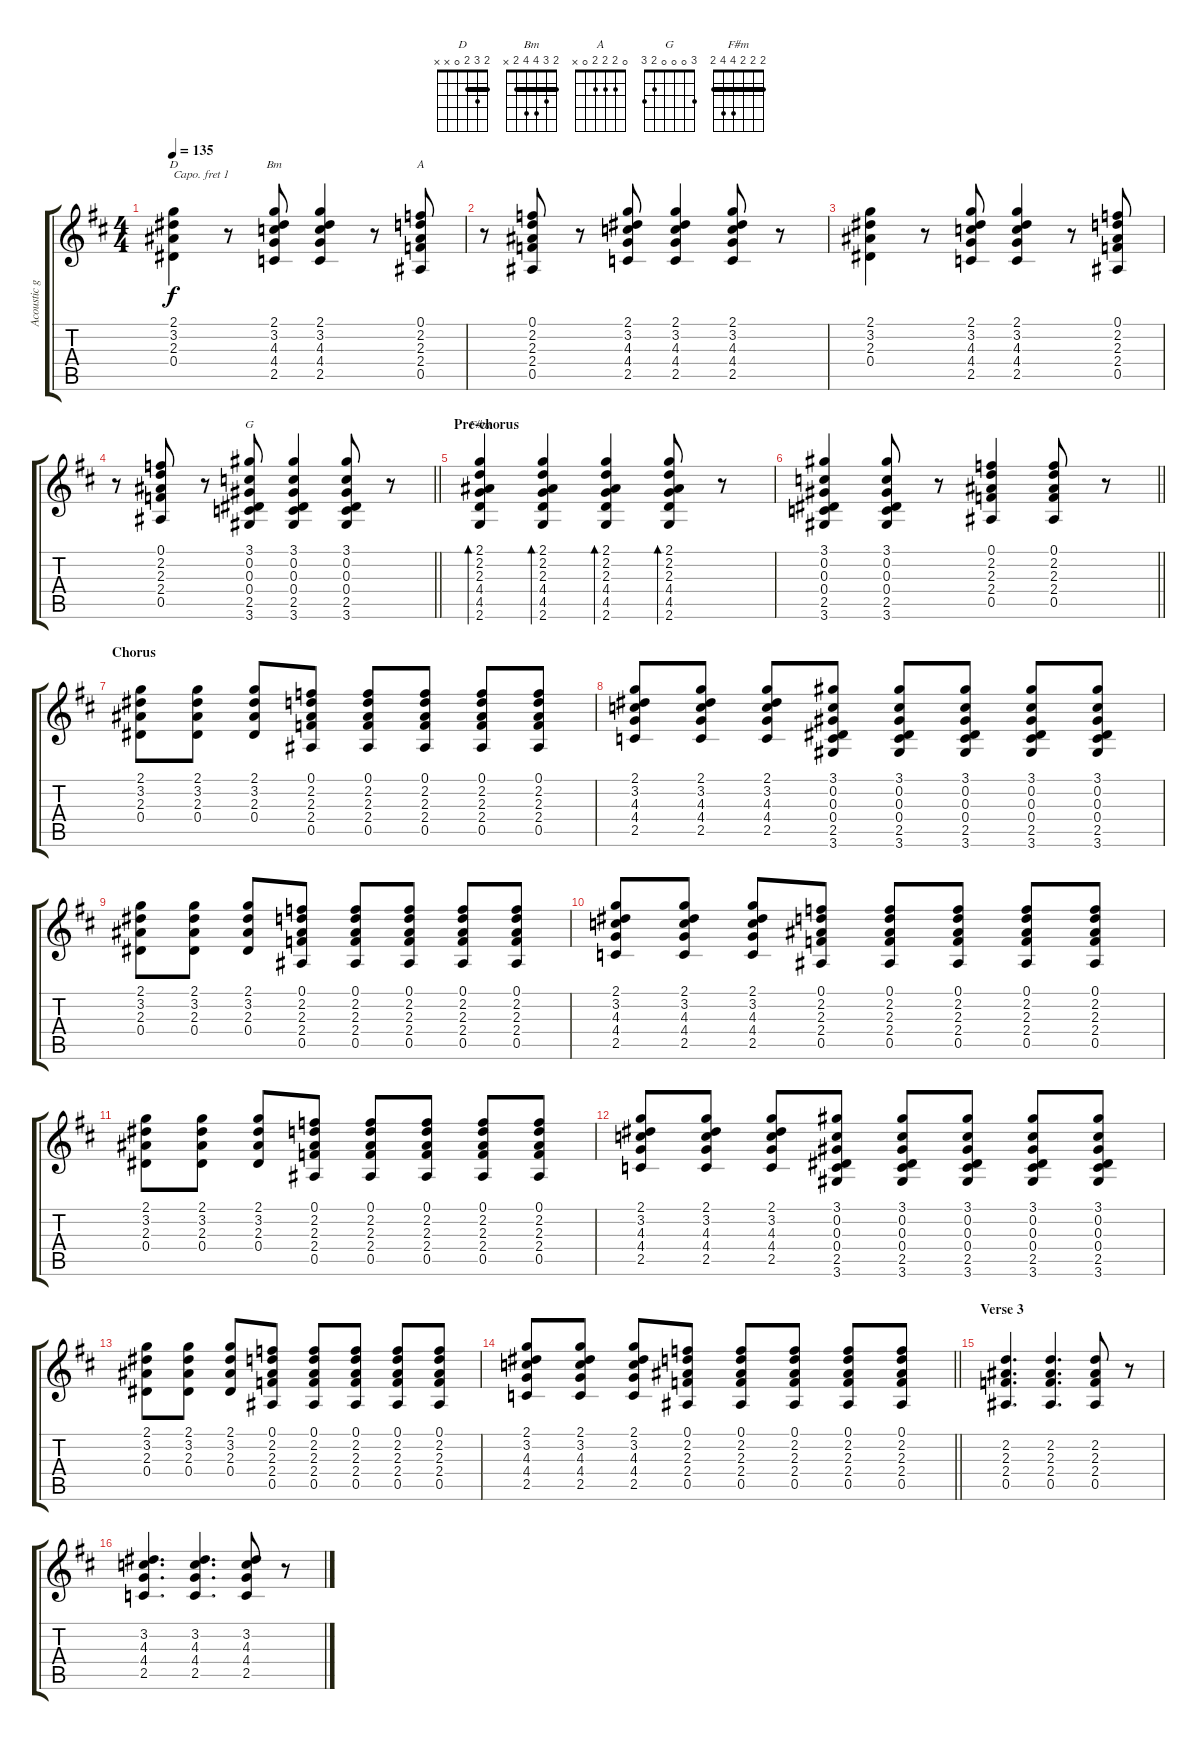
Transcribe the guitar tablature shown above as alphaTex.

\track ("Acoustic guitar" "Acoustic g") {instrument acousticguitarsteel}
\staff {score tabs}
\capo 1
\tuning (E4 B3 G3 D3 A2 E2) {hide}
\chord ("D" 2 3 2 0 x x) {barre 2}
\chord ("Bm" 2 3 4 4 2 x) {barre 2}
\chord ("A" 0 2 2 2 0 x)
\chord ("G" 3 0 0 0 2 3)
\chord ("F#m" 2 2 2 4 4 2) {barre 2}
\ts (4 4)
\tempo 135
\clef g2
\ks d
(2.1 3.2 2.3 0.4).4{ch "D" dy f} r.8 (2.1 3.2 4.3 4.4 2.5).8{ch "Bm"} (2.1 3.2 4.3 4.4 2.5).4 r.8 (0.1 2.2 2.3 2.4 0.5).8{ch "A"} |
r.8 (0.1 2.2 2.3 2.4 0.5).8 r.8 (2.1 3.2 4.3 4.4 2.5).8 (2.1 3.2 4.3 4.4 2.5).4 (2.1 3.2 4.3 4.4 2.5).8 r.8 |
(2.1 3.2 2.3 0.4).4 r.8 (2.1 3.2 4.3 4.4 2.5).8 (2.1 3.2 4.3 4.4 2.5).4 r.8 (0.1 2.2 2.3 2.4 0.5).8 |
\barLineRight lightlight
r.8 (0.1 2.2 2.3 2.4 0.5).8 r.8 (3.1 0.2 0.3 0.4 2.5 3.6).8{ch "G"} (3.1 0.2 0.3 0.4 2.5 3.6).4 (3.1 0.2 0.3 0.4 2.5 3.6).8 r.8 |
\section ("" "Pre-chorus")
(2.1 2.2 2.3 4.4 4.5 2.6).4{bd 60 ch "F#m"} (2.1 2.2 2.3 4.4 4.5 2.6).4{bd 60} (2.1 2.2 2.3 4.4 4.5 2.6).4{bd 60} (2.1 2.2 2.3 4.4 4.5 2.6).8{bd 60} r.8 |
\barLineRight lightlight
(3.1 0.2 0.3 0.4 2.5 3.6).4 (3.1 0.2 0.3 0.4 2.5 3.6).8 r.8 (0.1 2.2 2.3 2.4 0.5).4 (0.1 2.2 2.3 2.4 0.5).8 r.8 |
\section ("" "Chorus")
(2.1 3.2 2.3 0.4).8 (2.1 3.2 2.3 0.4).8 (2.1 3.2 2.3 0.4).8 (0.1 2.2 2.3 2.4 0.5).8 (0.1 2.2 2.3 2.4 0.5).8 (0.1 2.2 2.3 2.4 0.5).8 (0.1 2.2 2.3 2.4 0.5).8 (0.1 2.2 2.3 2.4 0.5).8 |
(2.1 3.2 4.3 4.4 2.5).8 (2.1 3.2 4.3 4.4 2.5).8 (2.1 3.2 4.3 4.4 2.5).8 (3.1 0.2 0.3 0.4 2.5 3.6).8 (3.1 0.2 0.3 0.4 2.5 3.6).8 (3.1 0.2 0.3 0.4 2.5 3.6).8 (3.1 0.2 0.3 0.4 2.5 3.6).8 (3.1 0.2 0.3 0.4 2.5 3.6).8 |
(2.1 3.2 2.3 0.4).8 (2.1 3.2 2.3 0.4).8 (2.1 3.2 2.3 0.4).8 (0.1 2.2 2.3 2.4 0.5).8 (0.1 2.2 2.3 2.4 0.5).8 (0.1 2.2 2.3 2.4 0.5).8 (0.1 2.2 2.3 2.4 0.5).8 (0.1 2.2 2.3 2.4 0.5).8 |
(2.1 3.2 4.3 4.4 2.5).8 (2.1 3.2 4.3 4.4 2.5).8 (2.1 3.2 4.3 4.4 2.5).8 (0.1 2.2 2.3 2.4 0.5).8 (0.1 2.2 2.3 2.4 0.5).8 (0.1 2.2 2.3 2.4 0.5).8 (0.1 2.2 2.3 2.4 0.5).8 (0.1 2.2 2.3 2.4 0.5).8 |
(2.1 3.2 2.3 0.4).8 (2.1 3.2 2.3 0.4).8 (2.1 3.2 2.3 0.4).8 (0.1 2.2 2.3 2.4 0.5).8 (0.1 2.2 2.3 2.4 0.5).8 (0.1 2.2 2.3 2.4 0.5).8 (0.1 2.2 2.3 2.4 0.5).8 (0.1 2.2 2.3 2.4 0.5).8 |
(2.1 3.2 4.3 4.4 2.5).8 (2.1 3.2 4.3 4.4 2.5).8 (2.1 3.2 4.3 4.4 2.5).8 (3.1 0.2 0.3 0.4 2.5 3.6).8 (3.1 0.2 0.3 0.4 2.5 3.6).8 (3.1 0.2 0.3 0.4 2.5 3.6).8 (3.1 0.2 0.3 0.4 2.5 3.6).8 (3.1 0.2 0.3 0.4 2.5 3.6).8 |
(2.1 3.2 2.3 0.4).8 (2.1 3.2 2.3 0.4).8 (2.1 3.2 2.3 0.4).8 (0.1 2.2 2.3 2.4 0.5).8 (0.1 2.2 2.3 2.4 0.5).8 (0.1 2.2 2.3 2.4 0.5).8 (0.1 2.2 2.3 2.4 0.5).8 (0.1 2.2 2.3 2.4 0.5).8 |
\barLineRight lightlight
(2.1 3.2 4.3 4.4 2.5).8 (2.1 3.2 4.3 4.4 2.5).8 (2.1 3.2 4.3 4.4 2.5).8 (0.1 2.2 2.3 2.4 0.5).8 (0.1 2.2 2.3 2.4 0.5).8 (0.1 2.2 2.3 2.4 0.5).8 (0.1 2.2 2.3 2.4 0.5).8 (0.1 2.2 2.3 2.4 0.5).8 |
\section ("" "Verse 3")
(2.2 2.3 2.4 0.5).4{d} (2.2 2.3 2.4 0.5).4{d} (2.2 2.3 2.4 0.5).8 r.8 |
(3.2 4.3 4.4 2.5).4{d} (3.2 4.3 4.4 2.5).4{d} (3.2 4.3 4.4 2.5).8 r.8
